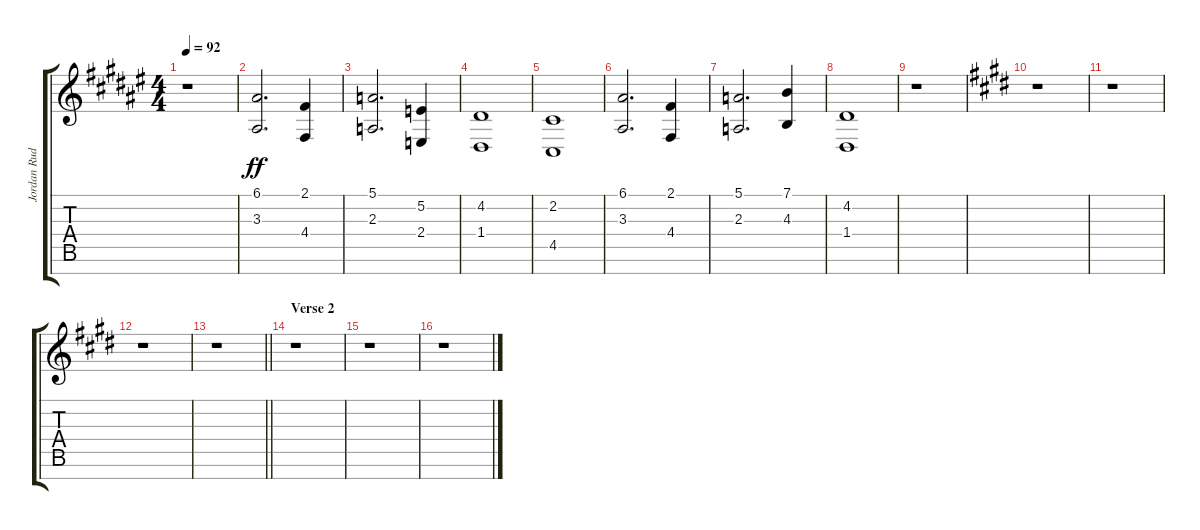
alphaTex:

\track ("Jordan Rudess" "Jordan Rud") {instrument synthstrings2}
\staff {score tabs}
\tuning (E4 B3 G3 D3 A2 E2 B1) {hide}
\ts (4 4)
\tempo 92
\clef g2
\ks f#
r.1{dy f} |
(6.1 3.3).2{d dy ff} (2.1 4.4).4 |
(5.1 2.3).2{d} (5.2 2.4).4 |
(4.2 1.4).1 |
(2.2 4.5).1 |
(6.1 3.3).2{d} (2.1 4.4).4 |
(5.1 2.3).2{d} (7.1 4.3).4 |
(4.2 1.4).1 |
r.1 |
\ks e
r.1 |
r.1 |
r.1 |
\barLineRight lightlight
r.1 |
\section ("" "Verse 2")
r.1 |
r.1 |
r.1
